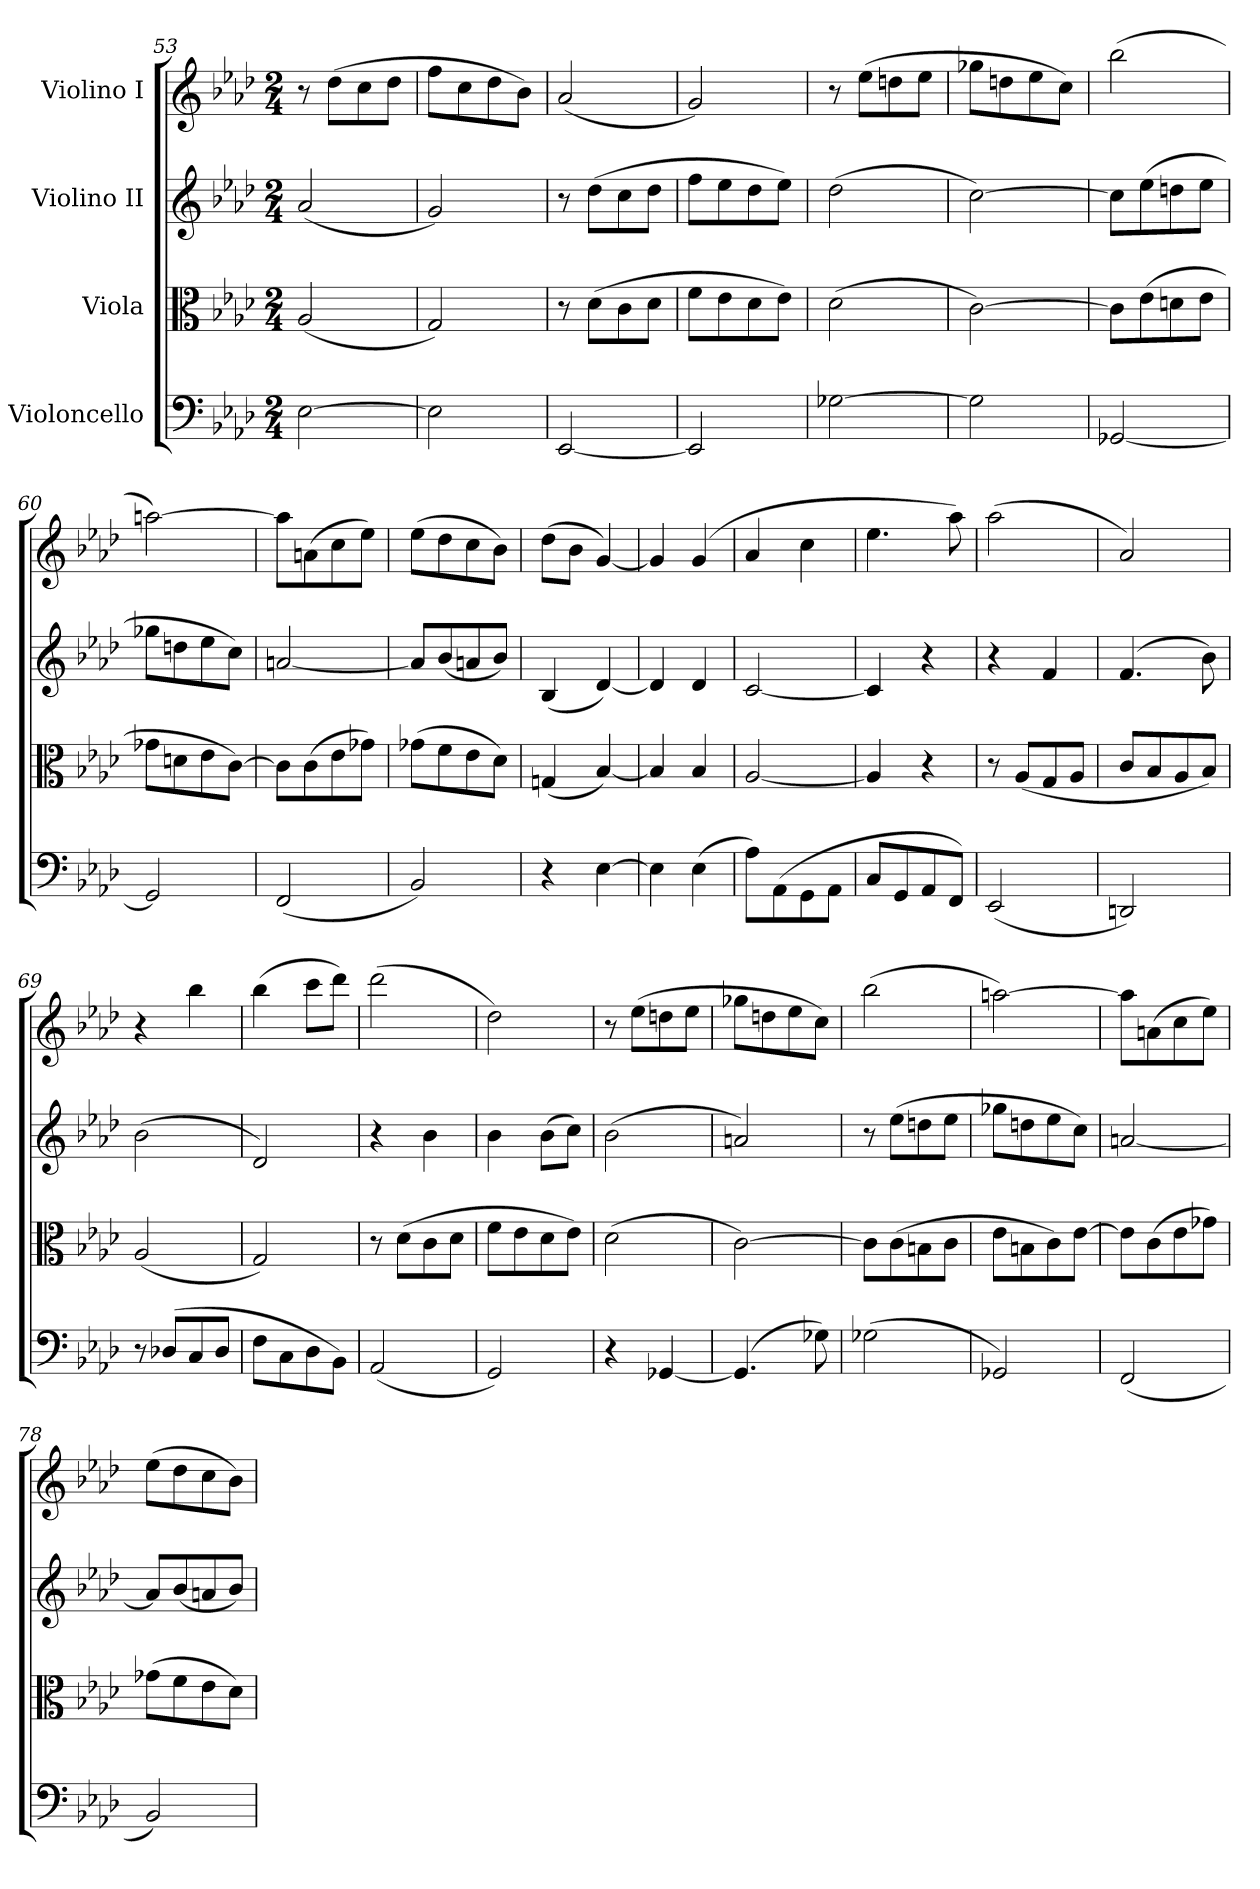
**kern	**kern	**kern	**kern
*part4	*part3	*part2	*part1
*staff4	*staff3	*staff2	*staff1
*I"Violoncello	*I"Viola	*I"Violino II	*I"Violino I
!!LO:LB:g=z
*clefF4	*clefC3	*clefG2	*clefG2
*k[b-e-a-d-]	*k[b-e-a-d-]	*k[b-e-a-d-]	*k[b-e-a-d-]
*M2/4	*M2/4	*M2/4	*M2/4
=53	=53	=53	=53
[2E-\	(2A-/	(2a-/	8r
.	.	.	(8dd-\L
.	.	.	8cc\
.	.	.	8dd-\J
=54	=54	=54	=54
2E-\]	2G/)	2g/)	8ff\L
.	.	.	8cc\
.	.	.	8dd-\
.	.	.	8b-\J)
=55	=55	=55	=55
[2EE-/	8r	8r	(2a-/
.	(8d-\L	(8dd-\L	.
.	8c\	8cc\	.
.	8d-\J	8dd-\J	.
=56	=56	=56	=56
2EE-/]	8f\L	8ff\L	2g/)
.	8e-\	8ee-\	.
.	8d-\	8dd-\	.
.	8e-\J)	8ee-\J)	.
=57	=57	=57	=57
[2G-X\	(2d-\	(2dd-\	8r
.	.	.	(8ee-\L
.	.	.	8ddn\
.	.	.	8ee-\J
=58	=58	=58	=58
2G-\]	[2c\)	[2cc\)	8gg-X\L
.	.	.	8ddn\
.	.	.	8ee-\
.	.	.	8cc\J)
=59	=59	=59	=59
[2GG-X/	8c\L]	8cc\L]	(2bb-\
.	(8e-\	(8ee-\	.
.	8dn\	8ddn\	.
.	8e-\J	8ee-\J	.
=60	=60	=60	=60
2GG-/]	8g-X\L	8gg-X\L	[2aan\)
.	8dn\	8ddn\	.
.	8e-\	8ee-\	.
.	[8c\J)	8cc\J)	.
=61	=61	=61	=61
(2FF/	8c\L]	[2an/	8aa\L]
.	(8c\	.	(8an\
.	8e-\	.	8cc\
.	8g-X\J)	.	8ee-\J)
=62	=62	=62	=62
2BB-/)	(8g-X\L	8a/L]	(8ee-\L
.	8f\	(8b-/	8dd-\
.	8e-\	8an/	8cc\
.	8d-\J)	8b-/J)	8b-\J)
=63	=63	=63	=63
4r	(4Gn/	(4B-/	(8dd-\L
.	.	.	8b-\J
[4E-\	[4B-/)	[4d-/)	[4g/)
=64	=64	=64	=64
4E-\]	4B-/]	4d-/]	4g/]
(4E-\	4B-/	4d-/	(4g/
=65	=65	=65	=65
8A-\L)	[2A-/	[2c/	4a-/
(8AA-\	.	.	.
8GG\	.	.	4cc\
8AA-\J	.	.	.
!!LO:LB:g=z
=66	=66	=66	=66
8C/L	4A-/]	4c/]	4.ee-\
8GG/	.	.	.
8AA-/	4r	4r	.
8FF/J)	.	.	8aa-\)
=67	=67	=67	=67
(2EE-/	8r	4r	(2aa-\
.	(8A-/L	.	.
.	8G/	4f/	.
.	8A-/J	.	.
=68	=68	=68	=68
2DDn/)	8c/L	(4.f/	2a-/)
.	8B-/	.	.
.	8A-/	.	.
.	8B-/J)	8b-\)	.
=69	=69	=69	=69
8r	(2A-/	(2b-\	4r
(8D-X/L	.	.	.
8C/	.	.	4bb-\
8D-/J	.	.	.
=70	=70	=70	=70
8F\L	2G/)	2d-/)	(4bb-\
8C\	.	.	.
8D-\	.	.	8ccc\L
8BB-\J)	.	.	8ddd-\J)
=71	=71	=71	=71
(2AA-/	8r	4r	(2ddd-\
.	(8d-\L	.	.
.	8c\	4b-\	.
.	8d-\J	.	.
=72	=72	=72	=72
2GG/)	8f\L	4b-\	2dd-\)
.	8e-\	.	.
.	8d-\	(8b-\L	.
.	8e-\J)	8cc\J)	.
=73	=73	=73	=73
4r	(2d-\	(2b-\	8r
.	.	.	(8ee-\L
[4GG-X/	.	.	8ddn\
.	.	.	8ee-\J
=74	=74	=74	=74
(4.GG-/]	[2c\)	2an/)	8gg-X\L
.	.	.	8ddn\
.	.	.	8ee-\
8G-X\)	.	.	8cc\J)
=75	=75	=75	=75
(2G-X\	8c\L]	8r	(2bb-\
.	(8c\	(8ee-\L	.
.	8Bn\	8ddn\	.
.	8c\J	8ee-\J	.
=76	=76	=76	=76
2GG-X/)	8e-\L	8gg-X\L	[2aan\)
.	8Bn\	8ddn\	.
.	8c\)	8ee-\	.
.	[8e-\J	8cc\J)	.
=77	=77	=77	=77
(2FF/	8e-\L]	[2an/	8aa\L]
.	(8c\	.	(8an\
.	8e-\	.	8cc\
.	8g-X\J)	.	8ee-\J)
!!LO:LB:g=z
=78	=78	=78	=78
2BB-/)	(8g-X\L	8a/L]	(8ee-\L
.	8f\	(8b-/	8dd-\
.	8e-\	8an/	8cc\
.	8d-\J)	8b-/J)	8b-\J)
=	=	=	=
*-	*-	*-	*-
